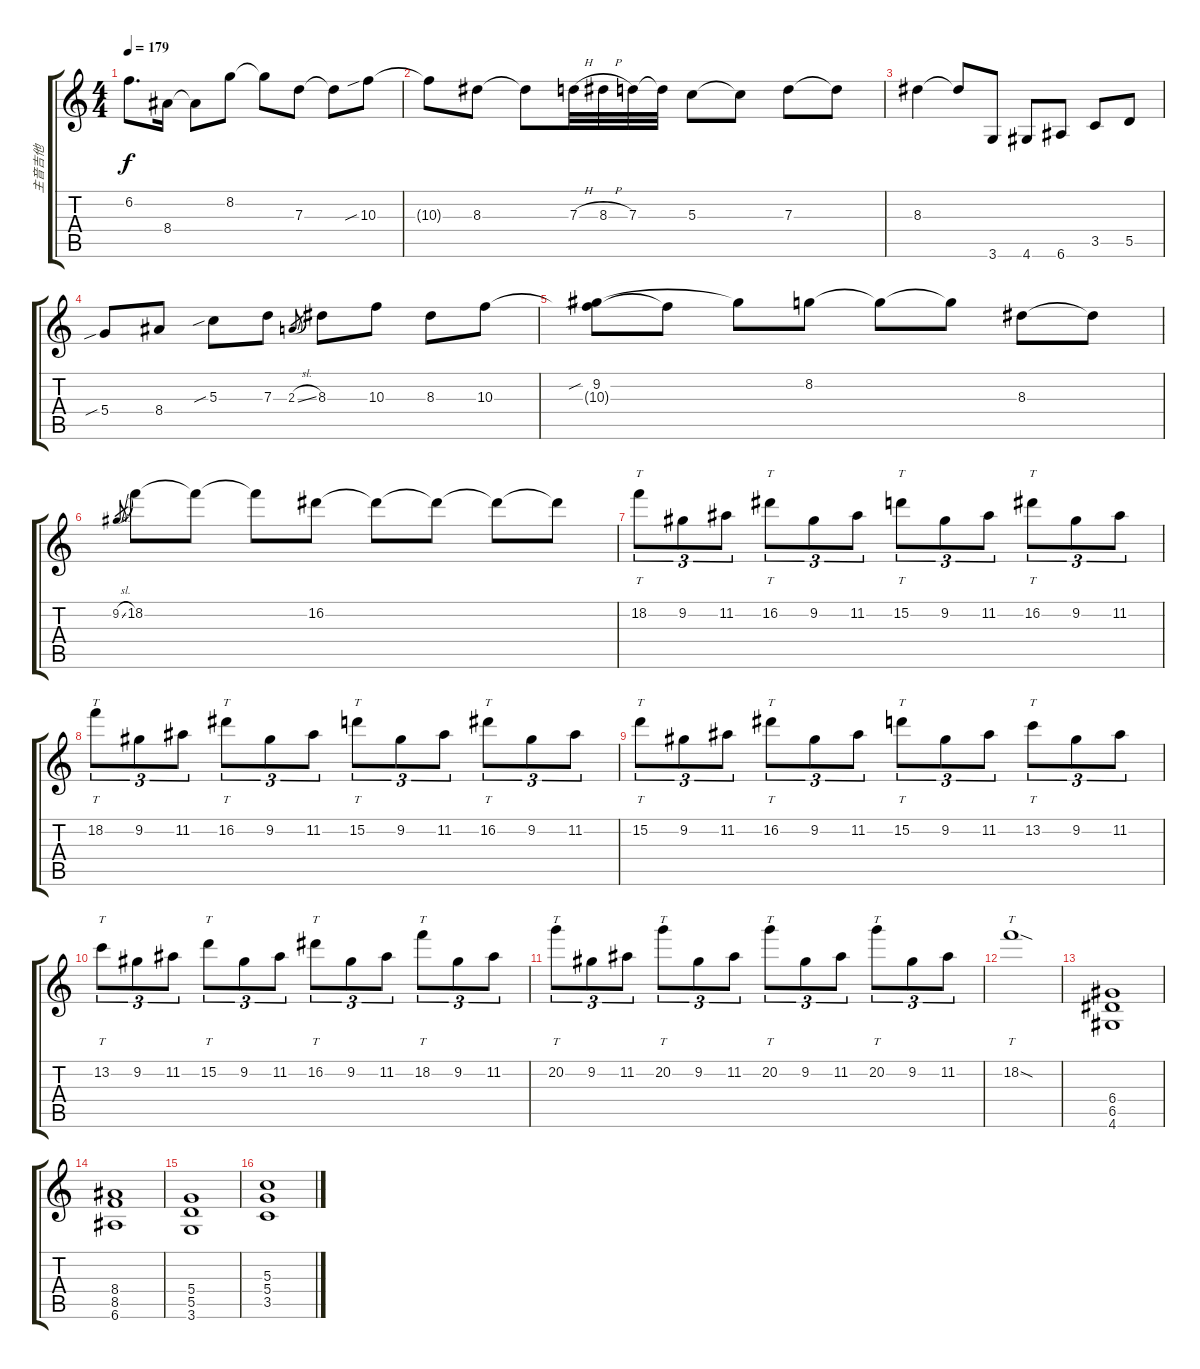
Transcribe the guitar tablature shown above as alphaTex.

\track ("主音吉他" "主音吉他") {instrument distortionguitar}
\staff {score tabs}
\tuning (E4 B3 G3 D3 A2 E2) {hide}
\ts (4 4)
\tempo 179
\clef g2
\ks c
6.2.8{d dy f} 8.4.16 8.4{t}.8 8.2.8 8.2{t}.8 7.3.8 7.3{t}.8 10.3{sib}.8 |
10.3{t}.8 8.3.8 8.3{t}.8 7.3{h}.32 8.3{h}.32 7.3.32 7.3{t}.32 5.3.8 5.3{t}.8 7.3.8 7.3{t}.8 |
8.3.4 8.3{t}.8 3.6.8 4.6.8 6.6.8 3.5.8 5.5.8 |
5.4{sib}.8 8.4.8 5.3{sib}.8 7.3.8 2.3{sl}.8{gr} 8.3.8 10.3.8 8.3.8 10.3.8 |
(9.2{sib} 10.3{t}).8 10.3{t}.8 9.2{t}.8 8.2.8 8.2{t}.8 8.2{t}.8 8.3.8 8.3{t}.8 |
9.2{sl}.8{gr} 18.2.8 18.2{t}.8 18.2{t}.8 16.2.8 16.2{t}.8 16.2{t}.8 16.2{t}.8 16.2{t}.8 |
18.2.8{tt tu (3 2)} 9.2.8{tu (3 2)} 11.2.8{tu (3 2)} 16.2.8{tt tu (3 2)} 9.2.8{tu (3 2)} 11.2.8{tu (3 2)} 15.2.8{tt tu (3 2)} 9.2.8{tu (3 2)} 11.2.8{tu (3 2)} 16.2.8{tt tu (3 2)} 9.2.8{tu (3 2)} 11.2.8{tu (3 2)} |
18.2.8{tt tu (3 2)} 9.2.8{tu (3 2)} 11.2.8{tu (3 2)} 16.2.8{tt tu (3 2)} 9.2.8{tu (3 2)} 11.2.8{tu (3 2)} 15.2.8{tt tu (3 2)} 9.2.8{tu (3 2)} 11.2.8{tu (3 2)} 16.2.8{tt tu (3 2)} 9.2.8{tu (3 2)} 11.2.8{tu (3 2)} |
15.2.8{tt tu (3 2)} 9.2.8{tu (3 2)} 11.2.8{tu (3 2)} 16.2.8{tt tu (3 2)} 9.2.8{tu (3 2)} 11.2.8{tu (3 2)} 15.2.8{tt tu (3 2)} 9.2.8{tu (3 2)} 11.2.8{tu (3 2)} 13.2.8{tt tu (3 2)} 9.2.8{tu (3 2)} 11.2.8{tu (3 2)} |
13.2.8{tt tu (3 2)} 9.2.8{tu (3 2)} 11.2.8{tu (3 2)} 15.2.8{tt tu (3 2)} 9.2.8{tu (3 2)} 11.2.8{tu (3 2)} 16.2.8{tt tu (3 2)} 9.2.8{tu (3 2)} 11.2.8{tu (3 2)} 18.2.8{tt tu (3 2)} 9.2.8{tu (3 2)} 11.2.8{tu (3 2)} |
20.2.8{tt tu (3 2)} 9.2.8{tu (3 2)} 11.2.8{tu (3 2)} 20.2.8{tt tu (3 2)} 9.2.8{tu (3 2)} 11.2.8{tu (3 2)} 20.2.8{tt tu (3 2)} 9.2.8{tu (3 2)} 11.2.8{tu (3 2)} 20.2.8{tt tu (3 2)} 9.2.8{tu (3 2)} 11.2.8{tu (3 2)} |
18.2{sod}.1{tt} |
(6.4 6.5 4.6).1{balance 16} |
(8.4 8.5 6.6).1 |
(5.4 5.5 3.6).1 |
(5.3 5.4 3.5).1
